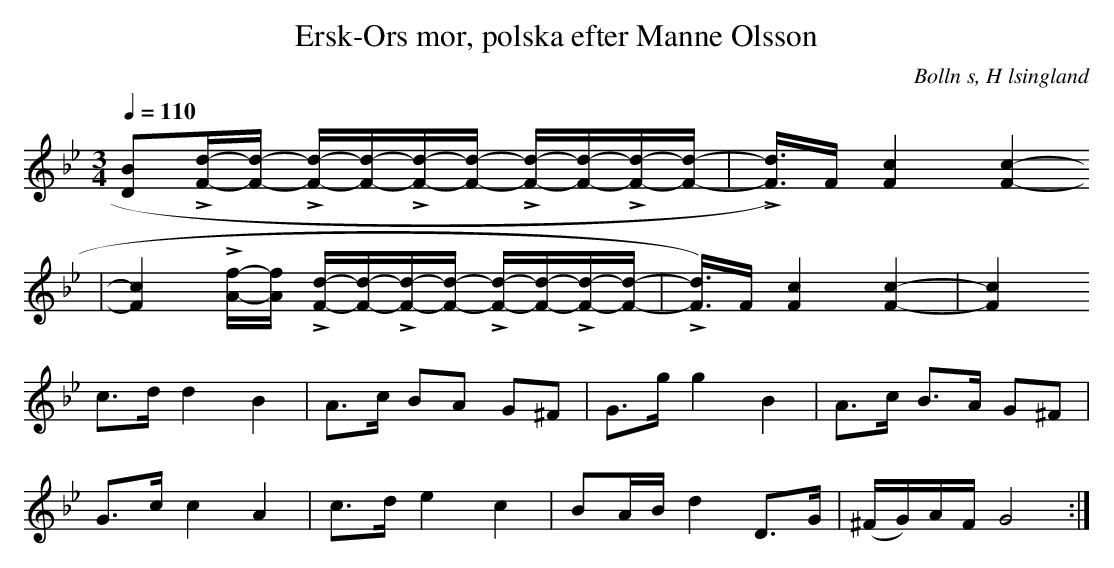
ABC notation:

X:1
T: Ersk-Ors mor, polska efter Manne Olsson
O:Bolln s, H lsingland
M:3/4
L:1/8
Q:1/4=110
K:Gm
[D B]L[F/d/]-[F/d/] - L[F/d/]-[F/d/]-L[F/d/]-[F/d/] - L[F/d/]-[F/d/]-L[F/d/]-[F/d/]-| L[F/ d/])>F [-F2 c2] [F2 c2]-
|[F2 c2]L[A/f/]-[A/f/] - L[F/d/]-[F/d/]-L[F/d/]-[F/d/] - L[F/d/]-[F/d/]-L[F/d/]-[F/d/]-| L[F/ d/])>F [-F2 c2] [F2 c2]-|[F2 c2]
c>d    d2       B2           | A>c    BA       G^F       | G>g    g2 B2     | A>c         B>A G^F  |
G>c    c2       A2           | c>d    e2       c2        | BA/B/  d2 D>G   | (^F/G/)A/F/ G4      :|
